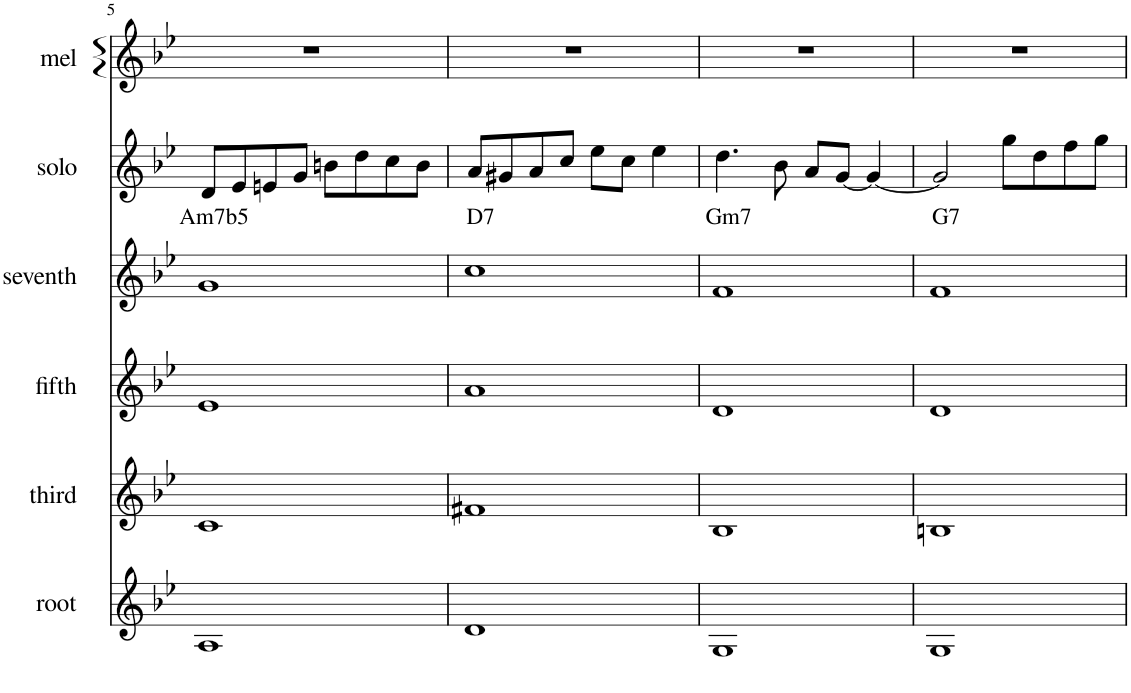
**kern	**kern	**kern	**kern	**kern	**text	**kern
*part6	*part5	*part4	*part3	*part2	*part2	*part1
*staff6	*staff5	*staff4	*staff3	*staff2	*staff2	*staff1
*I"root	*I"third	*I"fifth	*I"seventh	*I"solo	*	*I"mel
*I'root	*I'third	*I'fifth	*I'seventh	*I'solo	*	*I'mel
!!LO:PB:g=z
*clefG2	*clefG2	*clefG2	*clefG2	*clefG2	*	*clefG2
*k[b-e-]	*k[b-e-]	*k[b-e-]	*k[b-e-]	*k[b-e-]	*	*k[b-e-]
*M4/4	*M4/4	*M4/4	*M4/4	*M4/4	*	*M4/4
=5	=5	=5	=5	=5	=5	=5
!	!	!	!	!	!LO:LY:b	!
1A	1c	1e-	1g	8d/L	Am7b5	1r
.	.	.	.	8e-/	.	.
.	.	.	.	8en/	.	.
.	.	.	.	8g/J	.	.
.	.	.	.	8bn\L	.	.
.	.	.	.	8dd\	.	.
.	.	.	.	8cc\	.	.
.	.	.	.	8b\J	.	.
=6	=6	=6	=6	=6	=6	=6
!	!	!	!	!	!LO:LY:b	!
1d	1f#X	1a	1cc	8a/L	D7	1r
.	.	.	.	8g#X/	.	.
.	.	.	.	8a/	.	.
.	.	.	.	8cc/J	.	.
.	.	.	.	8ee-\L	.	.
.	.	.	.	8cc\J	.	.
.	.	.	.	4ee-\	.	.
=7	=7	=7	=7	=7	=7	=7
!	!	!	!	!	!LO:LY:b	!
1G	1B-	1d	1f	4.dd\	Gm7	1r
.	.	.	.	8b-\	.	.
.	.	.	.	8a/L	.	.
.	.	.	.	[8g/J	.	.
.	.	.	.	4g/_	.	.
=8	=8	=8	=8	=8	=8	=8
!	!	!	!	!	!LO:LY:b	!
1G	1Bn	1d	1f	2g/]	G7	1r
.	.	.	.	8gg\L	.	.
.	.	.	.	8dd\	.	.
.	.	.	.	8ff\	.	.
.	.	.	.	8gg\J	.	.
=	=	=	=	=	=	=
*-	*-	*-	*-	*-	*-	*-
